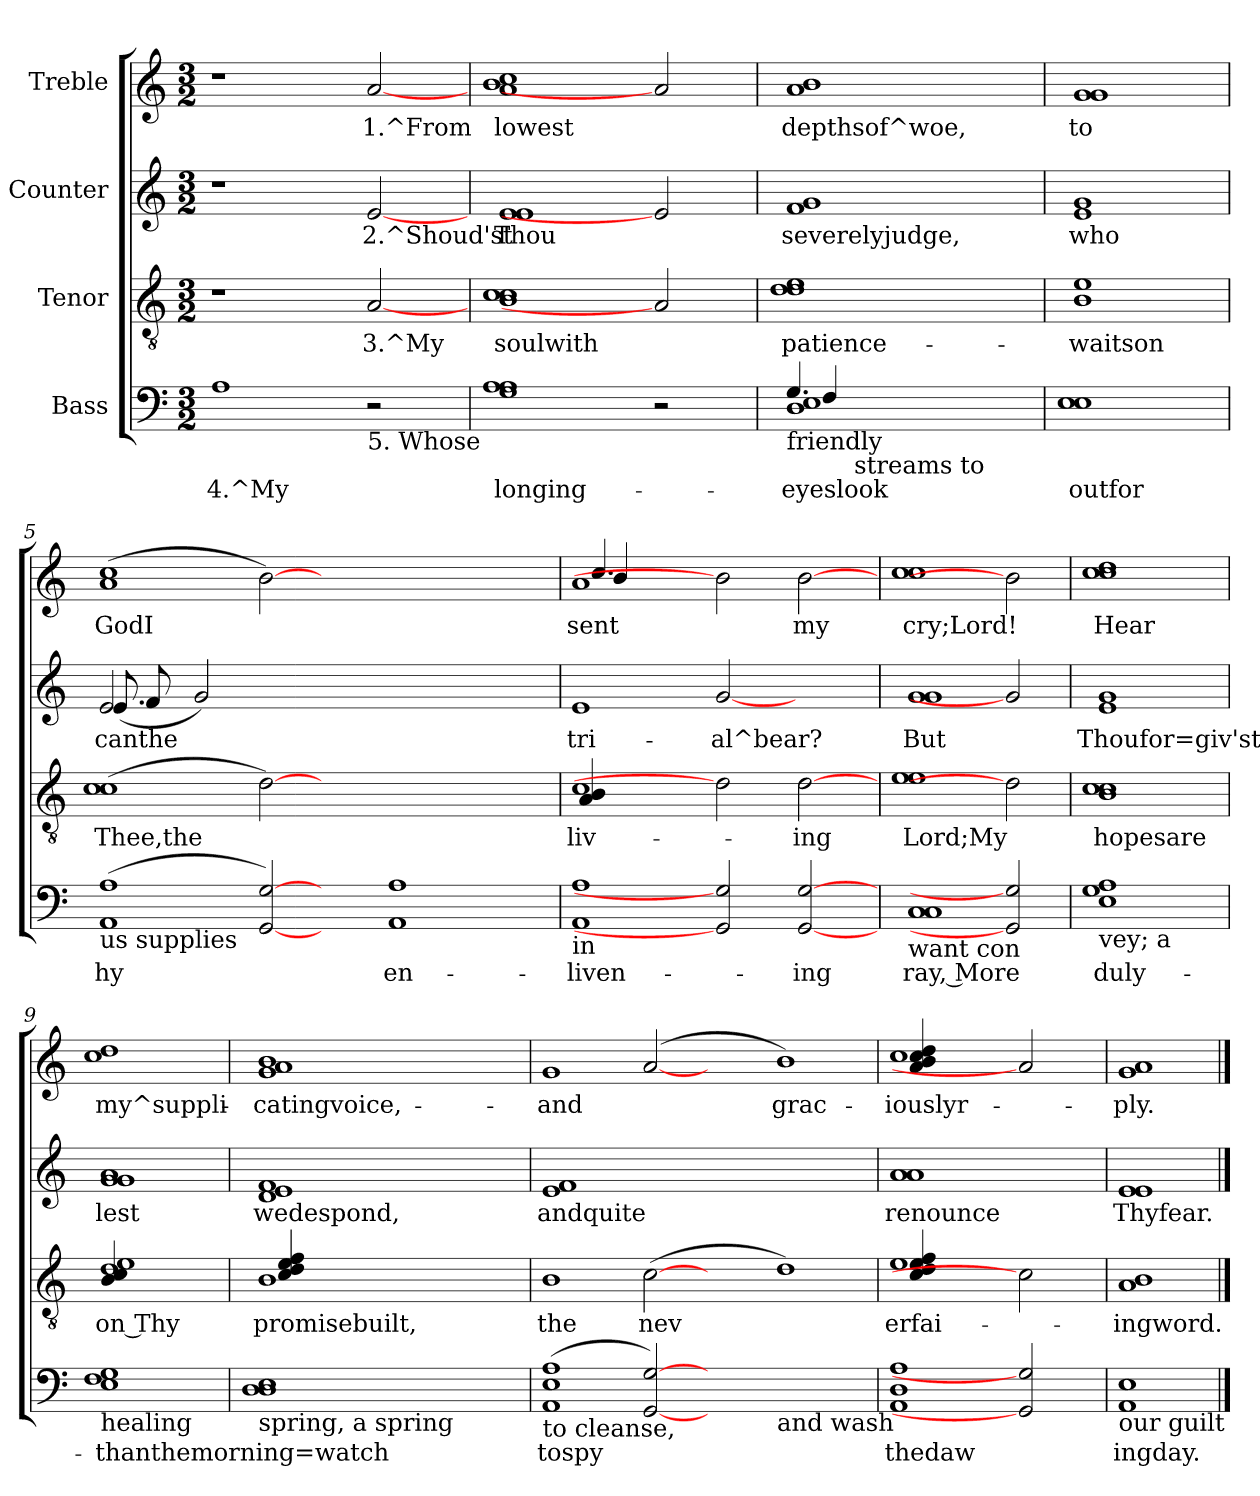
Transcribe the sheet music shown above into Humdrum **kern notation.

**kern	**text	**kern	**text	**kern	**text	**kern	**text
*part4	*part4	*part3	*part3	*part2	*part2	*part1	*part1
*staff4	*staff4	*staff3	*staff3	*staff2	*staff2	*staff1	*staff1
*I"Bass	*	*I"Tenor	*	*I"Counter	*	*I"Treble	*
!!LO:PB:g=z
*stria5	*	*stria5	*	*stria5	*	*stria5	*
*clefF4	*	*clefGv2	*	*clefG2	*	*clefG2	*
*k[]	*	*k[]	*	*k[]	*	*k[]	*
*C:	*	*C:	*	*C:	*	*C:	*
*M3/2	*	*M3/2	*	*M3/2	*	*M3/2	*
=1	=1	=1	=1	=1	=1	=1	=1
!	!LO:LY:b:rj	!	!	!	!	!	!
1A	4.^My	1r	.	1r	.	1r	.
!LO:TX:b:t=5. Whose	!	!	!	!	!	!	!
!	!	!	!LO:LY:b:rj	!	!LO:LY:b:rj	!	!LO:LY:b:rj
2r	.	[2A	3.^My	[2e	2.^Shoud'st	[2a	1.^From
=2	=2	=2	=2	=2	=2	=2	=2
!	!LO:LY:b:rj	!	!LO:LY:b:rj	!	!LO:LY:b:rj	!	!LO:LY:b:rj
(>1A 1G 1A	longing-	(>1c 1B 1c	soulwith	1e 1e	Thou	(<1b 1a 1cc	lowest
2r	.	2A]	.	2e]	.	2a]	.
=3	=3	=3	=3	=3	=3	=3	=3
*^	*	*	*	*	*	*	*
*	*^	*	*	*	*	*	*	*
!LO:TX:b:t=friendly	!	!	!	!	!	!	!	!	!
!	!	!	!LO:LY:b:rj	!	!LO:LY:b:rj	!	!LO:LY:b:rj	!	!LO:LY:b:rj
(>1E 1D	4.G/)	4F/	-eyeslook	(>1e 1d 1d	patience-	1g 1f	severelyjudge,	1b 1a	depthsof^woe,
!	!	!LO:TX:b:t=streams to	!	!	!	!	!	!	!
.	.	2.ryy	.	.	.	.	.	.	.
.	2ryy	.	.	.	.	.	.	.	.
.	8ryy	.	.	.	.	.	.	.	.
*	*v	*v	*	*	*	*	*	*	*
=4	=4	=4	=4	=4	=4	=4	=4	=4
!	!	!LO:LY:b:rj	!	!LO:LY:b:rj	!	!LO:LY:b:rj	!	!LO:LY:b:rj
*v	*v	*	*	*	*	*	*	*
1E 1E	outfor	1B 1e	-waitson	1e 1g	who	1g 1g	to
=5	=5	=5	=5	=5	=5	=5	=5
!LO:TX:b:t=us supplies	!	!	!	!	!	!	!
!	!LO:LY:b:rj	!	!LO:LY:b:rj	!	!LO:LY:b:rj	!	!LO:LY:b:rj
*	*	*	*	*^	*	*	*
*	*	*	*	*	*^	*	*	*
(>1A 1AA	hy	(>1c 1c	Thee,the	2e/	(<8.e/	8f/	canthe	(<1a> 1cc>	GodI
.	.	.	.	.	.	0ryy	.	.	.
.	.	.	.	.	0ryy	.	.	.	.
!	!	!	!	!	!	!	!LO:LY:b:rj	!	!
.	.	.	.	2g/)	.	.	.	.	.
!	!LO:LY:b:rj	!	!LO:LY:b:rj	!	!	!	!	!	!LO:LY:b:rj
[2G [2GG)	.	[2d)	.	0ryy	.	.	.	[2b)	.
2ryy	.	1.ryy	.	.	.	.	.	1.ryy	.
!	!LO:LY:b:rj	!	!	!	!	!	!	!	!
1A 1AA	en-	.	.	.	.	.	.	.	.
.	.	.	.	.	.	2..ryy	.	.	.
.	.	.	.	.	2ryy	.	.	.	.
.	.	.	.	.	4ryy	.	.	.	.
.	.	.	.	.	16ryy	.	.	.	.
*	*	*	*	*	*v	*v	*	*	*
=6	=6	=6	=6	=6	=6	=6	=6	=6
!LO:TX:b:t=in	!	!	!	!	!	!	!	!
!	!LO:LY:b:rj	!	!LO:LY:b:rj	!	!	!LO:LY:b:rj	!	!LO:LY:b:rj
*	*	*^	*	*	*	*	*^	*
*	*	*	*	*	*v	*v	*	*	*^	*
1A 1AA	-liven-	(>1c	4B/ 4A/)	liv-	1e	tri-	(>1a	4.cc/)	4b/	sent
.	.	.	1..ryy	.	.	.	.	.	1..ryy	.
.	.	.	.	.	.	.	.	1ryy	.	.
!	!	!	!	!	!	!LO:LY:b:rj	!	!	!	!
2G] 2GG]	.	2d]	.	.	[2g	-al^bear?	2b]	.	.	.
.	.	.	.	.	.	.	.	2ryy	.	.
!	!LO:LY:b:rj	!	!	!LO:LY:b:rj	!	!	!	!	!	!LO:LY:b:rj
[2G [2GG	-ing	[2d	.	-ing	2ryy	.	[2b	.	.	my
.	.	.	.	.	.	.	.	8ryy	.	.
*	*	*v	*v	*	*	*	*	*v	*v	*
=7	=7	=7	=7	=7	=7	=7	=7	=7
!LO:TX:b:t=want con	!	!	!	!	!	!	!	!
!	!LO:LY:b:rj	!	!LO:LY:b:rj	!	!LO:LY:b:rj	!	!	!LO:LY:b:rj
*	*	*	*	*	*	*v	*v	*
1C 1C	ray, More	1e 1e	Lord;My	1g 1g	But	1cc 1cc	cry;Lord!
2G] 2GG]	.	2d]	.	2g]	.	2b]	.
=8	=8	=8	=8	=8	=8	=8	=8
!LO:TX:b:t=vey; a	!	!	!	!	!	!	!
!	!LO:LY:b:rj	!	!LO:LY:b:rj	!	!LO:LY:b:rj	!	!LO:LY:b:rj
(>1G 1E 1A	duly-	(>1c 1B 1c	hopesare	1g 1e	Thoufor=giv'st,	(>1dd 1cc 1cc	Hear
=9	=9	=9	=9	=9	=9	=9	=9
!LO:TX:b:t=healing	!	!	!	!	!	!	!
!	!LO:LY:b:rj	!	!LO:LY:b:rj	!	!LO:LY:b:rj	!	!LO:LY:b:rj
*	*	*^	*	*	*	*	*
(>1G 1F 1E	-thanthemorning=watch	(>1d 1e	4c/ 4B/)	on Thy	(<1a 1g 1g	lest	1dd 1cc	my^suppli-
.	.	.	2.ryy	.	.	.	.	.
=10	=10	=10	=10	=10	=10	=10	=10	=10
!LO:TX:b:t=spring, a spring	!	!	!	!	!	!	!	!
!	!LO:LY:b:rj	!	!	!LO:LY:b:rj	!	!LO:LY:b:rj	!	!LO:LY:b:rj
1D 1D 1E	.	1B	(>(>4f/ 4e/ 4d/ 4c/	promisebuilt,	1f 1d 1e	wedespond,	1b> 1a> 1g>	-catingvoice,-
.	.	.	2.ryy	.	.	.	.	.
=11	=11	=11	=11	=11	=11	=11	=11	=11
!LO:TX:b:t=to cleanse,	!	!	!	!	!	!	!	!
!	!LO:LY:b:rj	!	!	!LO:LY:b:rj	!	!LO:LY:b:rj	!	!LO:LY:b:rj
*	*	*v	*v	*	*	*	*	*
(>1A 1E 1AA	tospy	1B	the	1e 1f	andquite	1g	-and
!	!LO:LY:b:rj	!	!LO:LY:b:rj	!	!	!	!LO:LY:b:rj
[2G [2GG)	.	(>[2c	nev-	0ryy	.	(<[2a	.
2ryy	.	2ryy	.	.	.	2ryy	.
!LO:TX:b:t=and wash	!	!	!	!	!	!	!
!	!	!	!LO:LY:b:rj	!	!	!	!LO:LY:b:rj
1ryy	.	1d)	--	.	.	1b)	grac-
=12	=12	=12	=12	=12	=12	=12	=12
!	!LO:LY:b:rj	!	!LO:LY:b:rj	!	!LO:LY:b:rj	!	!LO:LY:b:rj
*	*	*^	*	*	*	*^	*
1A 1AA 1D	thedaw	1e	(>4f/ 4e/ 4d/ 4c/	-erfai-	1a 1a	renounce	1cc	(>4dd/ 4cc/ 4b/ 4a/	-iouslyr-
.	.	.	1ryy	.	.	.	.	1ryy	.
2G] 2GG]	.	2c]	.	.	2ryy	.	2a]	.	.
.	.	.	4ryy	.	.	.	.	4ryy	.
=13	=13	=13	=13	=13	=13	=13	=13	=13	=13
!LO:TX:b:t=our guilt	!	!	!	!	!	!	!	!	!
!	!LO:LY:b:rj	!	!	!LO:LY:b:rj	!	!LO:LY:b:rj	!	!	!LO:LY:b:rj
*	*	*v	*v	*	*	*	*v	*v	*
1E 1AA	ingday.	1B 1A	-ingword.	1e 1e	Thyfear.	1g 1a	-ply.
==	==	==	==	==	==	==	==
*-	*-	*-	*-	*-	*-	*-	*-
